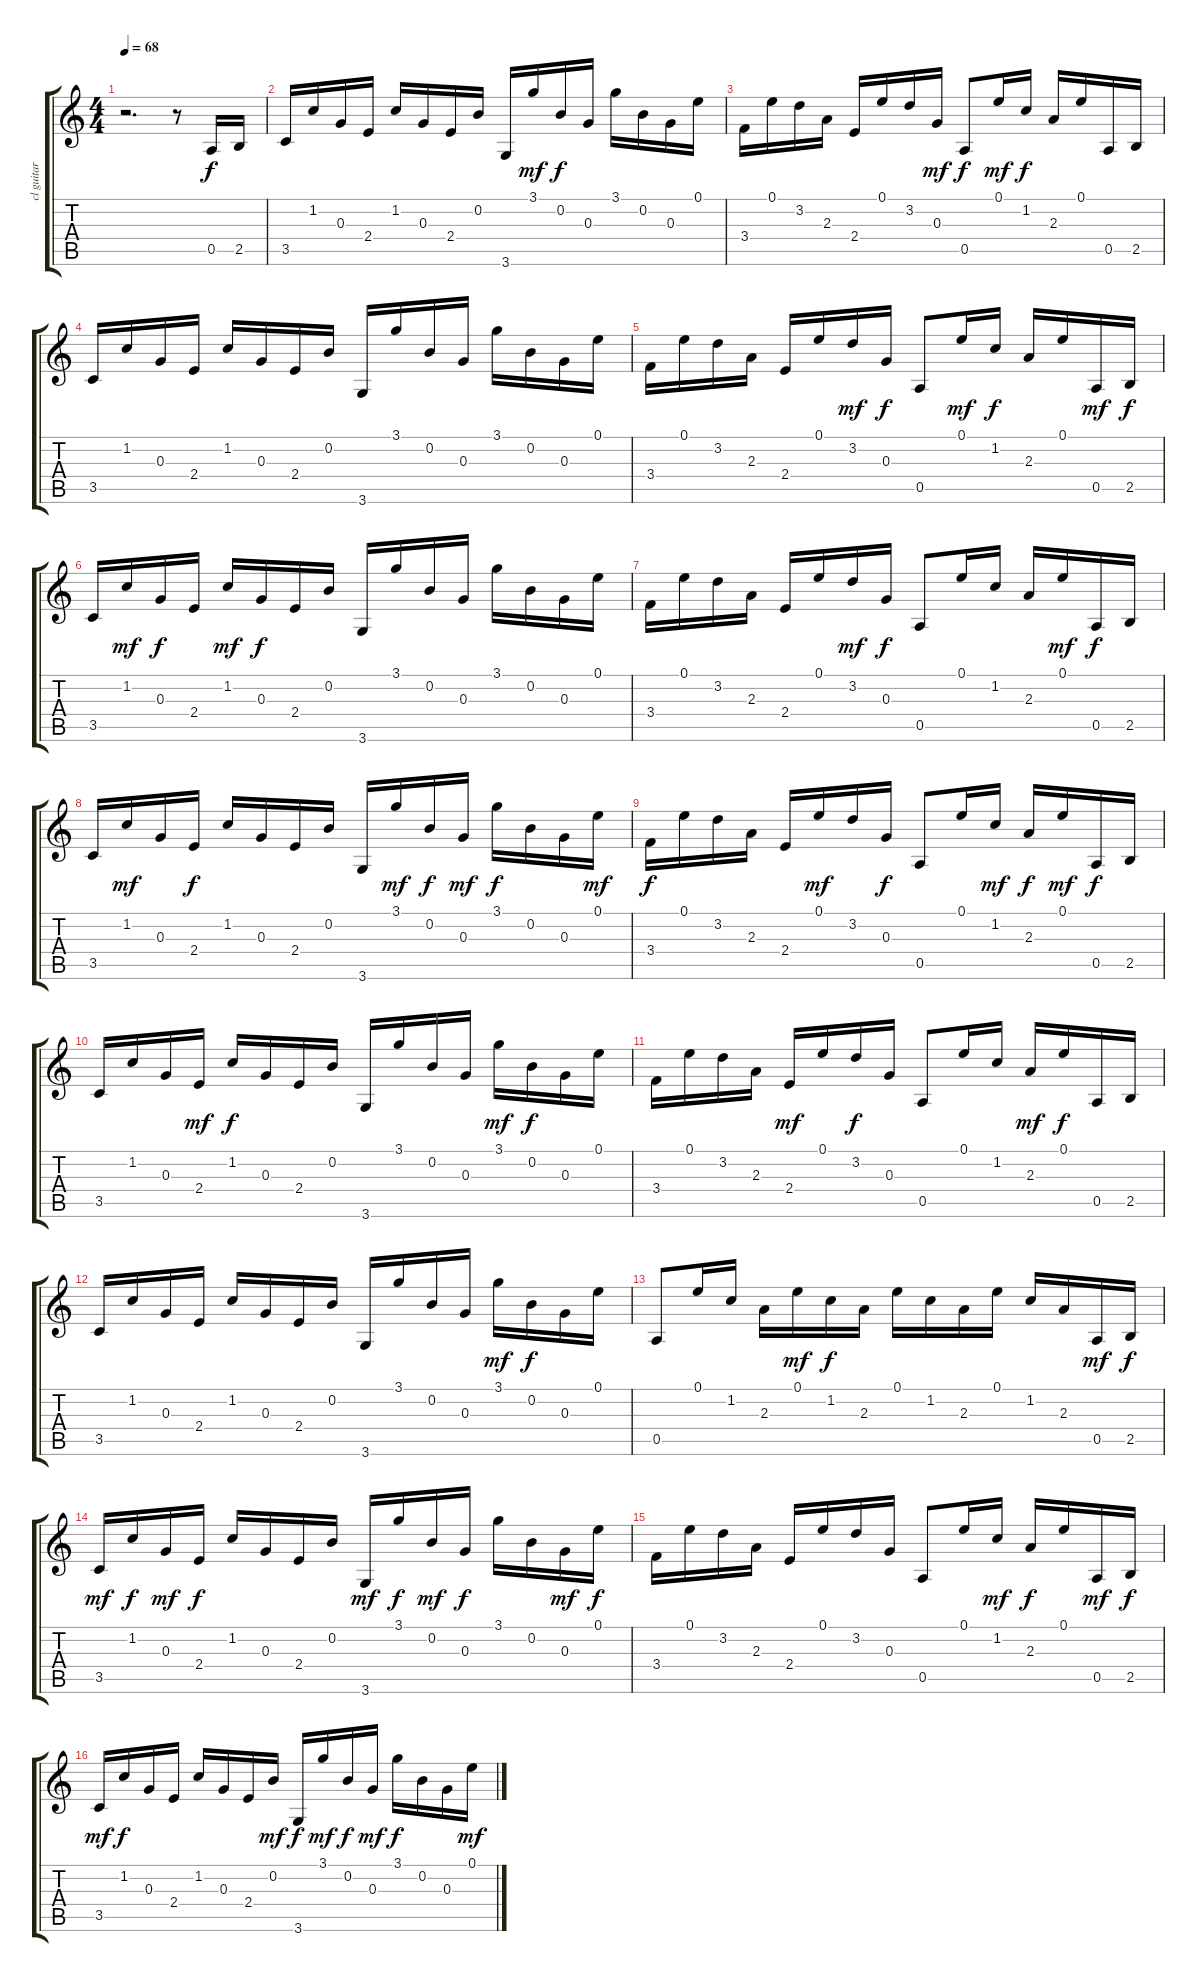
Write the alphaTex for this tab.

\track ("cl guitar L" "cl guitar ") {instrument electricguitarclean}
\staff {score tabs}
\tuning (E4 B3 G3 D3 A2 E2) {hide}
\ts (4 4)
\tempo 68
\clef g2
\ks c
r.2{d dy f instrument electricguitarclean} r.8 0.5.16 2.5.16 |
3.5.16 1.2.16 0.3.16 2.4.16 1.2.16 0.3.16 2.4.16 0.2.16 3.6.16 3.1.16{dy mf} 0.2.16{dy f} 0.3.16 3.1.16 0.2.16 0.3.16 0.1.16 |
3.4.16 0.1.16 3.2.16 2.3.16 2.4.16 0.1.16 3.2.16 0.3.16{dy mf} 0.5.8{dy f} 0.1.16{dy mf} 1.2.16{dy f} 2.3.16 0.1.16 0.5.16 2.5.16 |
3.5.16 1.2.16 0.3.16 2.4.16 1.2.16 0.3.16 2.4.16 0.2.16 3.6.16 3.1.16 0.2.16 0.3.16 3.1.16 0.2.16 0.3.16 0.1.16 |
3.4.16 0.1.16 3.2.16 2.3.16 2.4.16 0.1.16 3.2.16{dy mf} 0.3.16{dy f} 0.5.8 0.1.16{dy mf} 1.2.16{dy f} 2.3.16 0.1.16 0.5.16{dy mf} 2.5.16{dy f} |
3.5.16 1.2.16{dy mf} 0.3.16{dy f} 2.4.16 1.2.16{dy mf} 0.3.16{dy f} 2.4.16 0.2.16 3.6.16 3.1.16 0.2.16 0.3.16 3.1.16 0.2.16 0.3.16 0.1.16 |
3.4.16 0.1.16 3.2.16 2.3.16 2.4.16 0.1.16 3.2.16{dy mf} 0.3.16{dy f} 0.5.8 0.1.16 1.2.16 2.3.16 0.1.16{dy mf} 0.5.16{dy f} 2.5.16 |
3.5.16{volume 12} 1.2.16{dy mf} 0.3.16 2.4.16{dy f} 1.2.16 0.3.16 2.4.16 0.2.16 3.6.16 3.1.16{dy mf} 0.2.16{dy f} 0.3.16{dy mf} 3.1.16{dy f} 0.2.16 0.3.16 0.1.16{dy mf} |
3.4.16{dy f} 0.1.16 3.2.16 2.3.16 2.4.16 0.1.16{dy mf} 3.2.16 0.3.16{dy f} 0.5.8 0.1.16 1.2.16{dy mf} 2.3.16{dy f} 0.1.16{dy mf} 0.5.16{dy f} 2.5.16 |
3.5.16 1.2.16 0.3.16 2.4.16{dy mf} 1.2.16{dy f} 0.3.16 2.4.16 0.2.16 3.6.16 3.1.16 0.2.16 0.3.16 3.1.16{dy mf} 0.2.16{dy f} 0.3.16 0.1.16 |
3.4.16 0.1.16 3.2.16 2.3.16 2.4.16{dy mf} 0.1.16 3.2.16{dy f} 0.3.16 0.5.8 0.1.16 1.2.16 2.3.16{dy mf} 0.1.16{dy f} 0.5.16 2.5.16 |
3.5.16 1.2.16 0.3.16 2.4.16 1.2.16 0.3.16 2.4.16 0.2.16 3.6.16 3.1.16 0.2.16 0.3.16 3.1.16{dy mf} 0.2.16{dy f} 0.3.16 0.1.16 |
0.5.8 0.1.16 1.2.16 2.3.16 0.1.16{dy mf} 1.2.16{dy f} 2.3.16 0.1.16 1.2.16 2.3.16 0.1.16 1.2.16 2.3.16 0.5.16{dy mf} 2.5.16{dy f} |
3.5.16{dy mf} 1.2.16{dy f} 0.3.16{dy mf} 2.4.16{dy f} 1.2.16 0.3.16 2.4.16 0.2.16 3.6.16{dy mf} 3.1.16{dy f} 0.2.16{dy mf} 0.3.16{dy f} 3.1.16 0.2.16 0.3.16{dy mf} 0.1.16{dy f} |
3.4.16 0.1.16 3.2.16 2.3.16 2.4.16 0.1.16 3.2.16 0.3.16 0.5.8 0.1.16 1.2.16{dy mf} 2.3.16{dy f} 0.1.16 0.5.16{dy mf} 2.5.16{dy f} |
3.5.16{dy mf} 1.2.16{dy f} 0.3.16 2.4.16 1.2.16 0.3.16 2.4.16 0.2.16{dy mf} 3.6.16{dy f} 3.1.16{dy mf} 0.2.16{dy f} 0.3.16{dy mf} 3.1.16{dy f} 0.2.16 0.3.16 0.1.16{dy mf}
